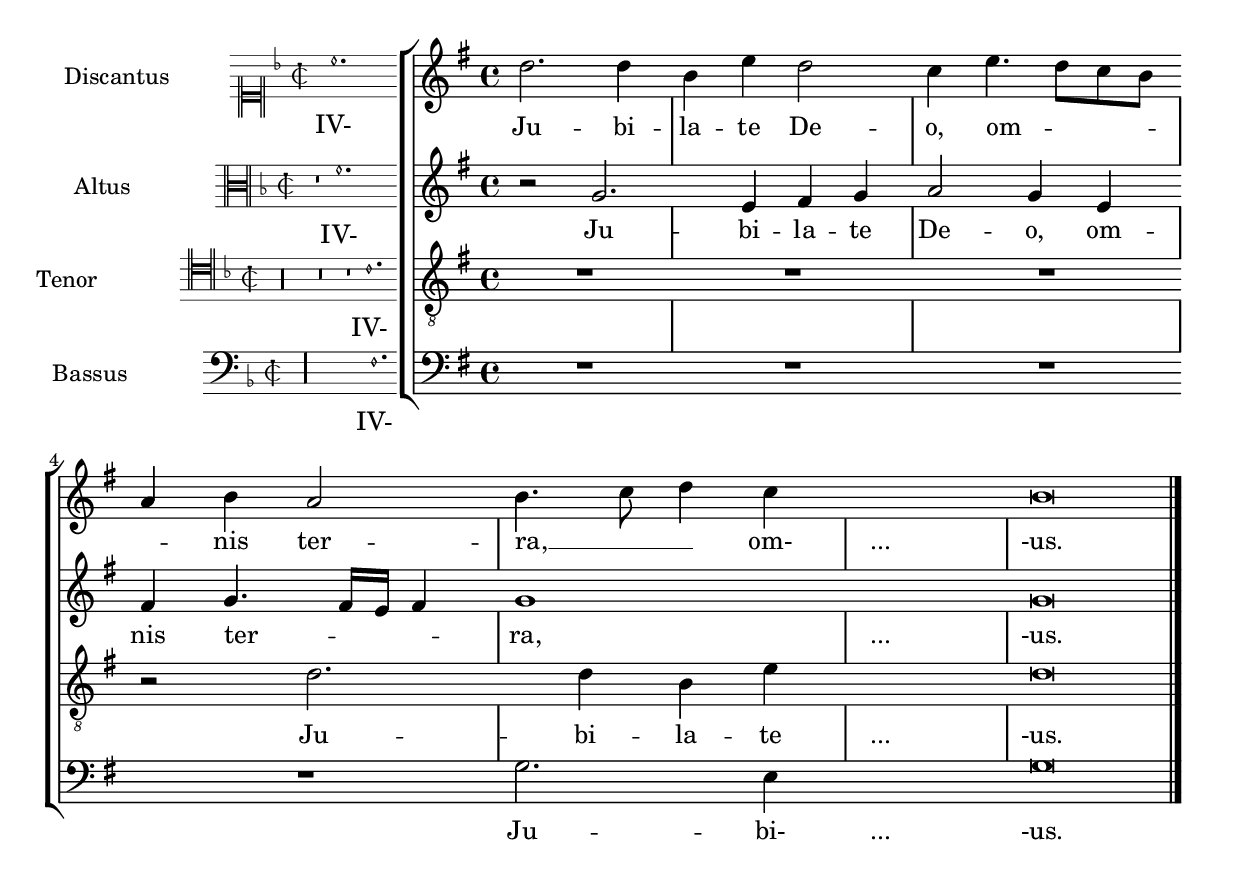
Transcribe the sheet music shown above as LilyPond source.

% Do not edit this file; it is automatically
% generated from Documentation/snippets/new
% This file is in the public domain.
%% Note: this file works from version 2.13.36
\version "2.13.36"

\header {
%% Translation of GIT committish: a874fda3641c9e02f61be5c41b215b8304b8ed00
  texidoces = "
Los «incipit» se pueden escribir utilizando el grob del nombre del
instruemento, pero manteniendo independientes las definiciones del
nombre del instrumento y del incipit."

 doctitlees = "Incipit"

  lsrtags = "staff-notation, ancient-notation"
  texidoc = "
Incipits can be added using the instrument name grob, but keeping
separate the instrument name definition and the incipit definition.
"
  doctitle = "Incipit"
} % begin verbatim


incipit =
#(define-music-function (parser location incipit-music) (ly:music?)
  #{
    \once \override Staff.InstrumentName #'self-alignment-X = #RIGHT
    \once \override Staff.InstrumentName #'self-alignment-Y = #UP
    \once \override Staff.InstrumentName #'Y-offset =
      #(lambda (grob)
         (+ 4 (system-start-text::calc-y-offset grob)))
    \once \override Staff.InstrumentName #'padding = #0.3
    \once \override Staff.InstrumentName #'stencil =
      #(lambda (grob)
         (let* ((instrument-name (ly:grob-property grob 'long-text))
                (layout (ly:output-def-clone (ly:grob-layout grob)))
                (music (make-sequential-music
                        (list (context-spec-music
                               (make-sequential-music
                                (list (make-property-set
                                       'instrumentName instrument-name)
                                      (make-grob-property-set
                                       'VerticalAxisGroup
                                       'Y-extent '(-4 . 4))))
                               'MensuralStaff)
                              $incipit-music)))
                (score (ly:make-score music))
                (mm (ly:output-def-lookup layout 'mm))
                (indent (ly:output-def-lookup layout 'indent))
                (width (ly:output-def-lookup layout 'incipit-width))
                (incipit-width (if (number? width)
                                   (* width mm)
                                   (* indent 0.5))))

           (ly:output-def-set-variable! layout 'indent (- indent
                                                          incipit-width))
           (ly:output-def-set-variable! layout 'line-width indent)
           (ly:output-def-set-variable! layout 'ragged-right #f)
           (ly:output-def-set-variable! layout 'ragged-last #f)
           (ly:output-def-set-variable! layout 'system-count 1)
           (ly:score-add-output-def! score layout)
           (ly:grob-set-property! grob 'long-text
                                  (markup #:score score))
           (system-start-text::print grob)))
  #})

%%%%%%%%%%%%%%%%%%%%%%%%%

global = {
  \set Score.skipBars = ##t
  \key g \major
  \time 4/4

  % the actual music
  \skip 1*8

  % let finis bar go through all staves
  \override Staff.BarLine #'transparent = ##f

  % finis bar
  \bar "|."
}

discantusIncipit = <<
  \new MensuralVoice = "discantusIncipit" <<
    \repeat unfold 9 { s1 \noBreak }
    {
      \clef "neomensural-c1"
      \key f \major
      \time 2/2
      c''1.
    }
  >>
  \new Lyrics \lyricsto discantusIncipit { IV- }
>>

discantusNotes = {
  \transpose c' c'' {
    \clef "treble"
    d'2. d'4 |
    b e' d'2 |
    c'4 e'4.( d'8 c' b |
    a4) b a2 |
    b4.( c'8 d'4) c'4 |
    \once \override NoteHead #'transparent = ##t
    c'1 |
    b\breve |
  }
}

discantusLyrics = \lyricmode {
  Ju -- bi -- |
  la -- te De -- |
  o, om --
  nis ter -- |
  ra, __ om- |
  "..." |
  -us. |
}

altusIncipit = <<
  \new MensuralVoice = "altusIncipit" <<
    \repeat unfold 9 { s1 \noBreak }
    {
      \clef "neomensural-c3"
      \key f \major
      \time 2/2
      r1 f'1.
    }
  >>
  \new Lyrics \lyricsto altusIncipit { IV- }
>>

altusNotes = {
  \transpose c' c'' {
    \clef "treble"
    % two measures
    r2 g2. e4 fis g |
    a2 g4 e |
    fis g4.( fis16 e fis4) |
    g1 |
    \once \override NoteHead #'transparent = ##t
    g1 |
    g\breve |
  }
}

altusLyrics = \lyricmode {
  % two measures
  Ju -- bi -- la -- te |
  De -- o, om -- |
  nis ter -- ra, |
  "..." |
  -us. |
}

tenorIncipit = <<
  \new MensuralVoice = "tenorIncipit" <<
    \repeat unfold 9 { s1 \noBreak }
    {
      \clef "neomensural-c4"
      \key f \major
      \time 2/2
      r\longa
      r\breve
      r1 c'1.
    }
  >>
  \new Lyrics \lyricsto tenorIncipit { IV- }
>>

tenorNotes = {
  \transpose c' c' {
    \clef "treble_8"
    R1 |
    R1 |
    R1 |
    % two measures
    r2 d'2. d'4 b e' |
    \once \override NoteHead #'transparent = ##t
    e'1 |
    d'\breve |
  }
}

tenorLyrics = \lyricmode {
  % two measures
  Ju -- bi -- la -- te |
  "..." |
  -us.
}

bassusIncipit = <<
  \new MensuralVoice = "bassusIncipit" <<
    \repeat unfold 9 { s1 \noBreak }
    {
      \clef "bass"
      \key f \major
      \time 2/2
      %% incipit
      r\maxima
      f1.
    }
  >>
  \new Lyrics \lyricsto bassusIncipit { IV- }
>>

bassusNotes = {
  \transpose c' c' {
    \clef "bass"
    R1 |
    R1 |
    R1 |
    R1 |
    g2. e4 |
    \once \override NoteHead #'transparent = ##t
    e1 |
    g\breve |
  }
}

bassusLyrics = \lyricmode {
  Ju -- bi- |
  "..." |
  -us.
}

\score {
  <<
    \new StaffGroup = choirStaff <<
      \new Voice = "discantusNotes" <<
        \global
        \set Staff.instrumentName = #"Discantus"
        \incipit \discantusIncipit
        \discantusNotes
      >>
      \new Lyrics = "discantusLyrics" \lyricsto discantusNotes { \discantusLyrics }
      \new Voice = "altusNotes" <<
        \global
        \set Staff.instrumentName = #"Altus"
        \incipit \altusIncipit
        \altusNotes
      >>
      \new Lyrics = "altusLyrics" \lyricsto altusNotes { \altusLyrics }
      \new Voice = "tenorNotes" <<
        \global
        \set Staff.instrumentName = #"Tenor"
        \incipit \tenorIncipit
        \tenorNotes
      >>
      \new Lyrics = "tenorLyrics" \lyricsto tenorNotes { \tenorLyrics }
      \new Voice = "bassusNotes" <<
        \global
        \set Staff.instrumentName = #"Bassus"
        \incipit \bassusIncipit
        \bassusNotes
      >>
      \new Lyrics = "bassusLyrics" \lyricsto bassusNotes { \bassusLyrics }
    >>
  >>
  \layout {
    \context {
      \Score
      %% no bar lines in staves or lyrics
      \override BarLine #'transparent = ##t
    }
    %% the next two instructions keep the lyrics between the bar lines
    \context {
      \Lyrics
      \consists "Bar_engraver"
      \consists "Separating_line_group_engraver"
    }
    \context {
      \Voice
      %% no slurs
      \override Slur #'transparent = ##t
      %% Comment in the below "\remove" command to allow line
      %% breaking also at those bar lines where a note overlaps
      %% into the next measure.  The command is commented out in this
      %% short example score, but especially for large scores, you
      %% will typically yield better line breaking and thus improve
      %% overall spacing if you comment in the following command.
      %%\remove "Forbid_line_break_engraver"
    }
    indent = 6\cm
    incipit-width = 4\cm
  }
}
